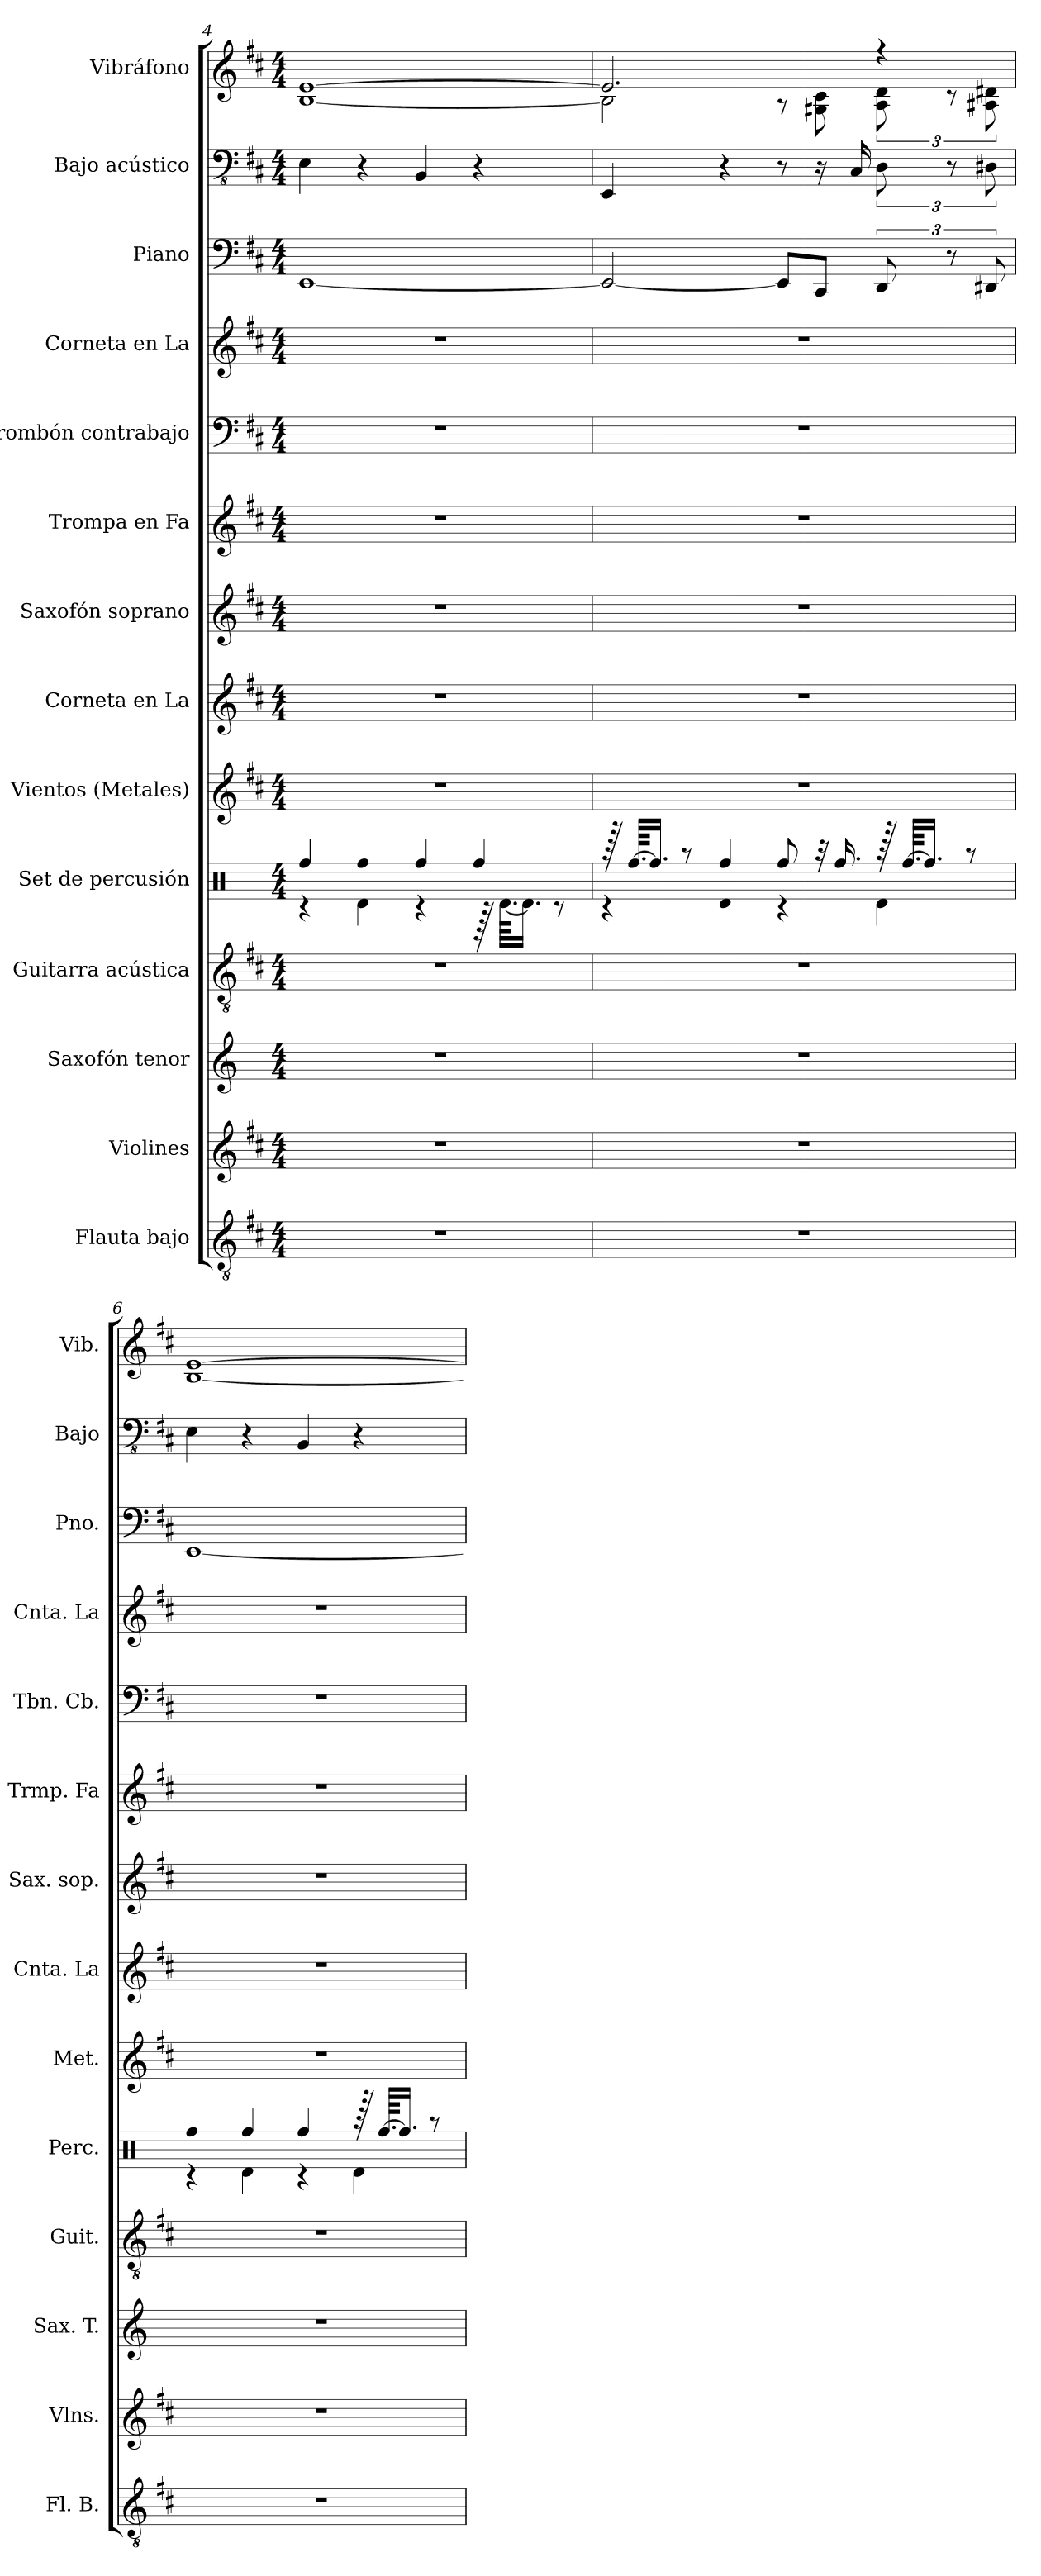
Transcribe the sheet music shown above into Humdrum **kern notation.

**kern	**kern	**kern	**kern	**kern	**kern	**kern	**kern	**kern	**kern	**kern	**kern	**kern	**kern
*part14	*part13	*part12	*part11	*part10	*part9	*part8	*part7	*part6	*part5	*part4	*part3	*part2	*part1
*staff14	*staff13	*staff12	*staff11	*staff10	*staff9	*staff8	*staff7	*staff6	*staff5	*staff4	*staff3	*staff2	*staff1
*I"Flauta bajo	*I"Violines	*I"Saxofón tenor	*I"Guitarra acústica	*I"Set de percusión	*I"Vientos (Metales)	*I"Corneta en La	*I"Saxofón soprano	*I"Trompa en Fa	*I"Trombón contrabajo	*I"Corneta en La	*I"Piano	*I"Bajo acústico	*I"Vibráfono
*I'Fl. B.	*I'Vlns.	*I'Sax. T.	*I'Guit.	*I'Perc.	*I'Met.	*I'Cnta. La	*I'Sax. sop.	*I'Trmp. Fa	*I'Tbn. Cb.	*I'Cnta. La	*I'Pno.	*I'Bajo	*I'Vib.
*clefGv2	*clefG2	*clefG2	*clefGv2	*clefX	*clefG2	*clefG2	*clefG2	*clefG2	*clefF4	*clefG2	*clefF4	*clefFv4	*clefG2
*	*	*ITrd8c14	*	*	*	*ITrd1c2	*ITrd1c2	*ITrd4c7	*	*ITrd1c2	*	*	*
*k[f#c#]	*k[f#c#]	*k[]	*k[f#c#]	*k[]	*k[f#c#]	*k[]	*k[]	*k[f#]	*k[f#c#]	*k[]	*k[f#c#]	*k[f#c#]	*k[f#c#]
*M4/4	*M4/4	*M4/4	*M4/4	*M4/4	*M4/4	*M4/4	*M4/4	*M4/4	*M4/4	*M4/4	*M4/4	*M4/4	*M4/4
=4	=4	=4	=4	=4	=4	=4	=4	=4	=4	=4	=4	=4	=4
*	*	*	*	*^	*	*	*	*	*	*	*	*	*^
1r	1r	1r	1r	4Rff/	4r	1r	1r	1r	1r	1r	1r	[1EE	4EE\	[1e	[1B
.	.	.	.	4Rff/	4Rd\	.	.	.	.	.	.	.	4r	.	.
.	.	.	.	4Rff/	4r	.	.	.	.	.	.	.	4BBB/	.	.
.	.	.	.	4Rff/	128r	.	.	.	.	.	.	.	4r	.	.
.	.	.	.	.	[64.Rd\KKLL	.	.	.	.	.	.	.	.	.	.
.	.	.	.	.	16.Rd\JJ]	.	.	.	.	.	.	.	.	.	.
.	.	.	.	.	8r	.	.	.	.	.	.	.	.	.	.
!!LO:PB:g=z	!!
=5	=5	=5	=5	=5	=5	=5	=5	=5	=5	=5	=5	=5	=5	=5	=5
1r	1r	1r	1r	128r	4r	1r	1r	1r	1r	1r	1r	2EE/_	4EEE/	2.e/]	2B\]
.	.	.	.	[64.Rff/KKLL	.	.	.	.	.	.	.	.	.	.	.
.	.	.	.	16.Rff/JJ]	.	.	.	.	.	.	.	.	.	.	.
.	.	.	.	8r	.	.	.	.	.	.	.	.	.	.	.
.	.	.	.	4Rff/	4Rd\	.	.	.	.	.	.	.	4r	.	.
.	.	.	.	8Rff/	4r	.	.	.	.	.	.	8EE/L]	8r	.	8r
.	.	.	.	32r	.	.	.	.	.	.	.	8CC#/J	16r	.	8G#X\ 8c#\
.	.	.	.	16.Rff/	.	.	.	.	.	.	.	.	.	.	.
.	.	.	.	.	.	.	.	.	.	.	.	.	16CC#/	.	.
.	.	.	.	128r	4Rd\	.	.	.	.	.	.	12DD/	12DD\	4r	12A\ 12d\
.	.	.	.	[64.Rff/KKLL	.	.	.	.	.	.	.	.	.	.	.
.	.	.	.	16.Rff/JJ]	.	.	.	.	.	.	.	.	.	.	.
.	.	.	.	.	.	.	.	.	.	.	.	12r	12r	.	12r
.	.	.	.	8r	.	.	.	.	.	.	.	.	.	.	.
.	.	.	.	.	.	.	.	.	.	.	.	12DD#X/	12DD#X\	.	12A#X\ 12d#X\
*	*	*	*	*	*	*	*	*	*	*	*	*	*	*v	*v
=6	=6	=6	=6	=6	=6	=6	=6	=6	=6	=6	=6	=6	=6	=6
1r	1r	1r	1r	4Rff/	4r	1r	1r	1r	1r	1r	1r	[1EE	4EE\	[1B [1e
.	.	.	.	4Rff/	4Rd\	.	.	.	.	.	.	.	4r	.
.	.	.	.	4Rff/	4r	.	.	.	.	.	.	.	4BBB/	.
.	.	.	.	128r	4Rd\	.	.	.	.	.	.	.	4r	.
.	.	.	.	[64.Rff/KKLL	.	.	.	.	.	.	.	.	.	.
.	.	.	.	16.Rff/JJ]	.	.	.	.	.	.	.	.	.	.
.	.	.	.	8r	.	.	.	.	.	.	.	.	.	.
*	*	*	*	*v	*v	*	*	*	*	*	*	*	*	*
=	=	=	=	=	=	=	=	=	=	=	=	=	=
*-	*-	*-	*-	*-	*-	*-	*-	*-	*-	*-	*-	*-	*-
